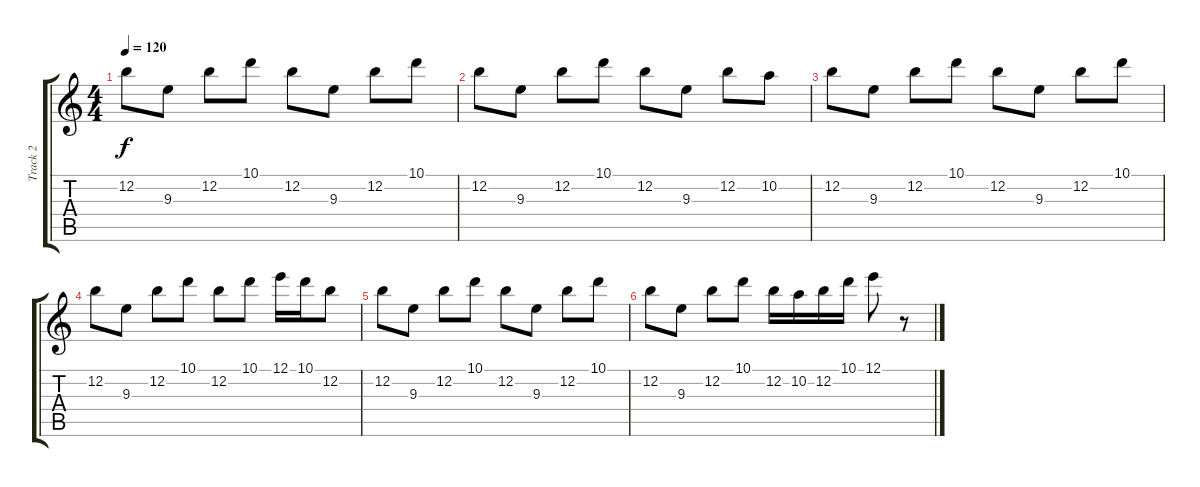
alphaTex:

\track ("Track 2" "Track 2") {instrument acousticguitarsteel}
\staff {score tabs}
\tuning (E4 B3 G3 D3 A2 E2) {hide}
\ts (4 4)
\tempo 120
\clef g2
\ks c
12.2.8{dy f} 9.3.8 12.2.8 10.1.8 12.2.8 9.3.8 12.2.8 10.1.8 |
12.2.8 9.3.8 12.2.8 10.1.8 12.2.8 9.3.8 12.2.8 10.2.8 |
12.2.8 9.3.8 12.2.8 10.1.8 12.2.8 9.3.8 12.2.8 10.1.8 |
12.2.8 9.3.8 12.2.8 10.1.8 12.2.8 10.1.8 12.1.16 10.1.16 12.2.8 |
12.2.8 9.3.8 12.2.8 10.1.8 12.2.8 9.3.8 12.2.8 10.1.8 |
12.2.8 9.3.8 12.2.8 10.1.8 12.2.16 10.2.16 12.2.16 10.1.16 12.1.8 r.8
